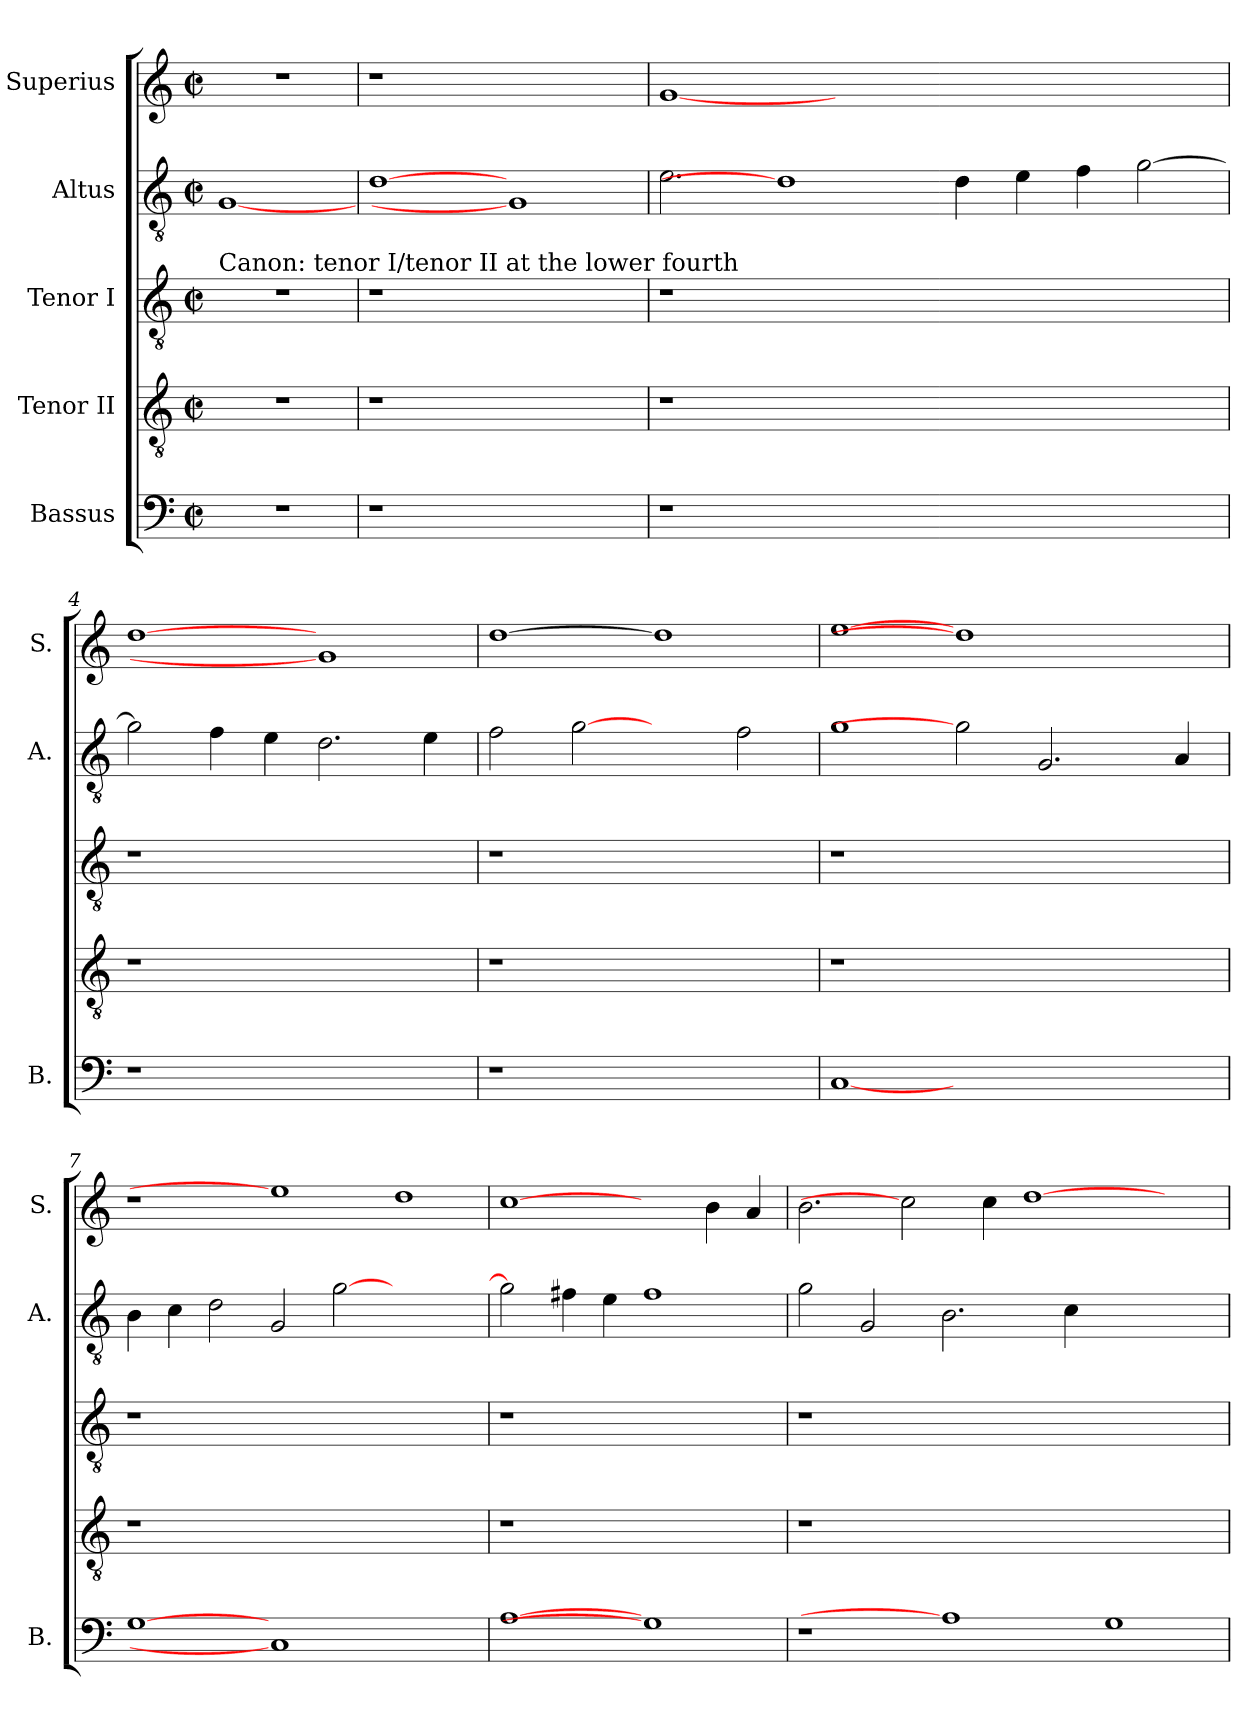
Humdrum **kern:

**kern	**kern	**kern	**kern	**kern
*part5	*part4	*part3	*part2	*part1
*staff5	*staff4	*staff3	*staff2	*staff1
*I"Bassus	*I"Tenor II	*I"Tenor I	*I"Altus	*I"Superius
*I'B.	*	*	*I'A.	*I'S.
!!LO:PB:g=z
*clefF4	*clefGv2	*clefGv2	*clefGv2	*clefG2
*	*ITrd7c12	*ITrd7c12	*ITrd7c12	*
*k[]	*k[]	*k[]	*k[]	*k[]
*C:	*C:	*C:	*C:	*C:
*M2/2	*M2/2	*M2/2	*M2/2	*M2/2
*met(c|)	*met(c|)	*met(c|)	*met(c|)	*met(c|)
=1	=1	=1	=1	=1
!	!	!LO:TX:a:t=Canon&colon; tenor I/tenor II at the lower fourth	!	!
!LO:N:vis=1	!LO:N:vis=1	!LO:N:vis=1	!	!LO:N:vis=1
1r	1r	1r	[1GGi	1r
=2	=2	=2	=2	=2
!LO:N:vis=1	!LO:N:vis=1	!LO:N:vis=1	!	!LO:N:vis=1
1r	1r	1r	[1Di	1r
1ryy	1ryy	1ryy	1GGi]	1ryy
=3	=3	=3	=3	=3
!LO:N:vis=1	!LO:N:vis=1	!LO:N:vis=1	!	!
1r	1r	1r	2.Ei\	[1gi
.	.	.	1Di]	.
0ryy	0ryy	0ryy	.	0ryy
.	.	.	4Di\	.
.	.	.	4Ei\	.
.	.	.	4Fi\	.
.	.	.	[>2Gi\	.
=4	=4	=4	=4	=4
!LO:N:vis=1	!LO:N:vis=1	!LO:N:vis=1	!	!
1r	1r	1r	2Gi\]	[1ddi
.	.	.	4Fi\	.
.	.	.	4Ei\	.
1ryy	1ryy	1ryy	2.Di\	1gi]
.	.	.	4Ei\	.
=5	=5	=5	=5	=5
!LO:N:vis=1	!LO:N:vis=1	!LO:N:vis=1	!	!
1r	1r	1r	2Fi\	[1ddi
.	.	.	[2Gi	.
1ryy	1ryy	1ryy	2ryy	1ddi]
.	.	.	2Fi\	.
=6	=6	=6	=6	=6
!	!LO:N:vis=1	!LO:N:vis=1	!	!
[1Ci	1r	1r	1Gi	[1eei
1.ryy	1.ryy	1.ryy	2Gi]	1ddi]
.	.	.	2.GGi/	.
.	.	.	.	2ryy
.	.	.	4AAi/	.
!!LO:LB:g=z
=7	=7	=7	=7	=7
!	!LO:N:vis=1	!LO:N:vis=1	!	!
[1Gi	1r	1r	4BBi\	1r
.	.	.	4Ci\	.
.	.	.	2Di\	.
1Ci]	0ryy	0ryy	2GGi/	1eei]
.	.	.	[>2Gi\	.
1ryy	.	.	1ryy	1ddi
=8	=8	=8	=8	=8
!	!LO:N:vis=1	!LO:N:vis=1	!	!
[1Ai	1r	1r	2Gi\]	[1cci
.	.	.	4F#Xi\	.
.	.	.	4Ei\	.
1Gi]	1ryy	1ryy	1F#i	2ryy
.	.	.	.	4bi\
.	.	.	.	4ai/
=9	=9	=9	=9	=9
!	!LO:N:vis=1	!LO:N:vis=1	!	!
1r	1r	1r	2Gi\	2.bi\
.	.	.	2GGi/	.
.	.	.	.	2cci]
1Ai]	0ryy	0ryy	2.BBi\	.
.	.	.	.	4cci\
.	.	.	.	[>1ddi
.	.	.	4Ci\	.
1Gi	.	.	1ryy	.
.	.	.	.	2ryy
=	=	=	=	=
*-	*-	*-	*-	*-
